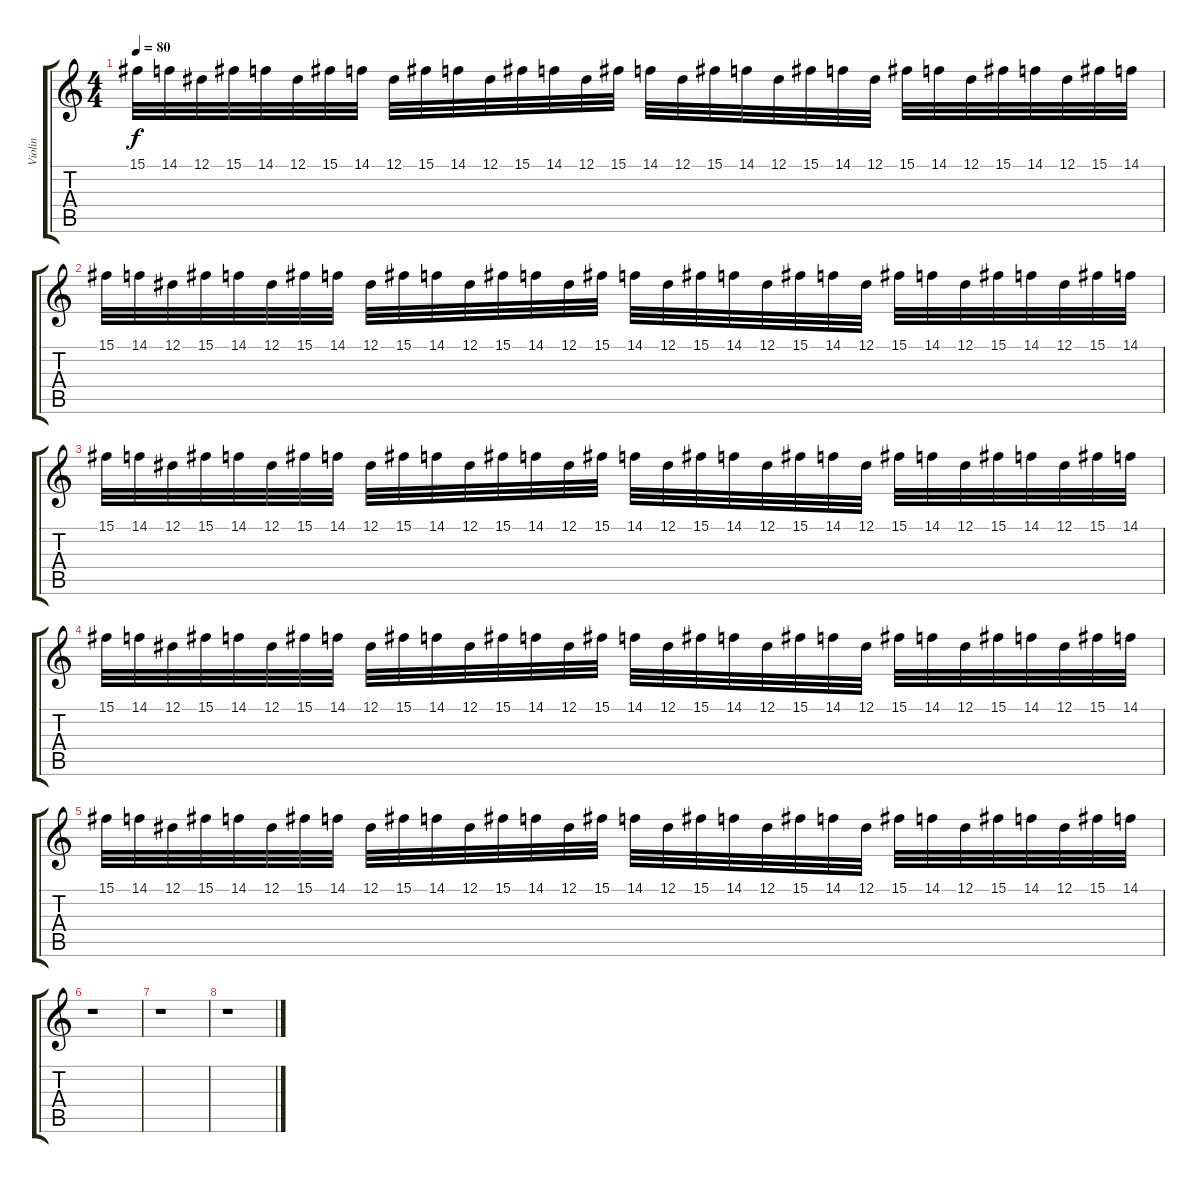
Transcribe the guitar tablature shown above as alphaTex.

\track ("Violin" "Violin") {instrument violin}
\staff {score tabs}
\tuning (Eb4 Bb3 Gb3 Db3 Ab2 Eb2) {hide}
\ts (4 4)
\tempo 80
\clef g2
\ks c
15.1.32{dy f volume 5} 14.1.32 12.1.32 15.1.32 14.1.32 12.1.32 15.1.32 14.1.32 12.1.32 15.1.32 14.1.32 12.1.32 15.1.32 14.1.32 12.1.32 15.1.32 14.1.32 12.1.32 15.1.32 14.1.32 12.1.32 15.1.32 14.1.32 12.1.32 15.1.32 14.1.32 12.1.32 15.1.32 14.1.32 12.1.32 15.1.32 14.1.32 |
15.1.32{volume 0} 14.1.32 12.1.32 15.1.32 14.1.32 12.1.32 15.1.32 14.1.32 12.1.32 15.1.32 14.1.32 12.1.32 15.1.32 14.1.32 12.1.32 15.1.32 14.1.32 12.1.32 15.1.32 14.1.32 12.1.32 15.1.32 14.1.32 12.1.32 15.1.32 14.1.32 12.1.32 15.1.32 14.1.32 12.1.32 15.1.32 14.1.32 |
15.1.32 14.1.32 12.1.32 15.1.32 14.1.32 12.1.32 15.1.32 14.1.32 12.1.32 15.1.32 14.1.32 12.1.32 15.1.32 14.1.32 12.1.32 15.1.32 14.1.32 12.1.32 15.1.32 14.1.32 12.1.32 15.1.32 14.1.32 12.1.32 15.1.32 14.1.32 12.1.32 15.1.32 14.1.32 12.1.32 15.1.32 14.1.32 |
15.1.32 14.1.32 12.1.32 15.1.32 14.1.32 12.1.32 15.1.32 14.1.32 12.1.32 15.1.32 14.1.32 12.1.32 15.1.32 14.1.32 12.1.32 15.1.32 14.1.32 12.1.32 15.1.32 14.1.32 12.1.32 15.1.32 14.1.32 12.1.32 15.1.32 14.1.32 12.1.32 15.1.32 14.1.32 12.1.32 15.1.32 14.1.32 |
15.1.32 14.1.32 12.1.32 15.1.32 14.1.32 12.1.32 15.1.32 14.1.32 12.1.32 15.1.32 14.1.32 12.1.32 15.1.32 14.1.32 12.1.32 15.1.32 14.1.32 12.1.32 15.1.32 14.1.32 12.1.32 15.1.32 14.1.32 12.1.32 15.1.32 14.1.32 12.1.32 15.1.32 14.1.32 12.1.32 15.1.32 14.1.32 |
r.1 |
r.1 |
r.1
